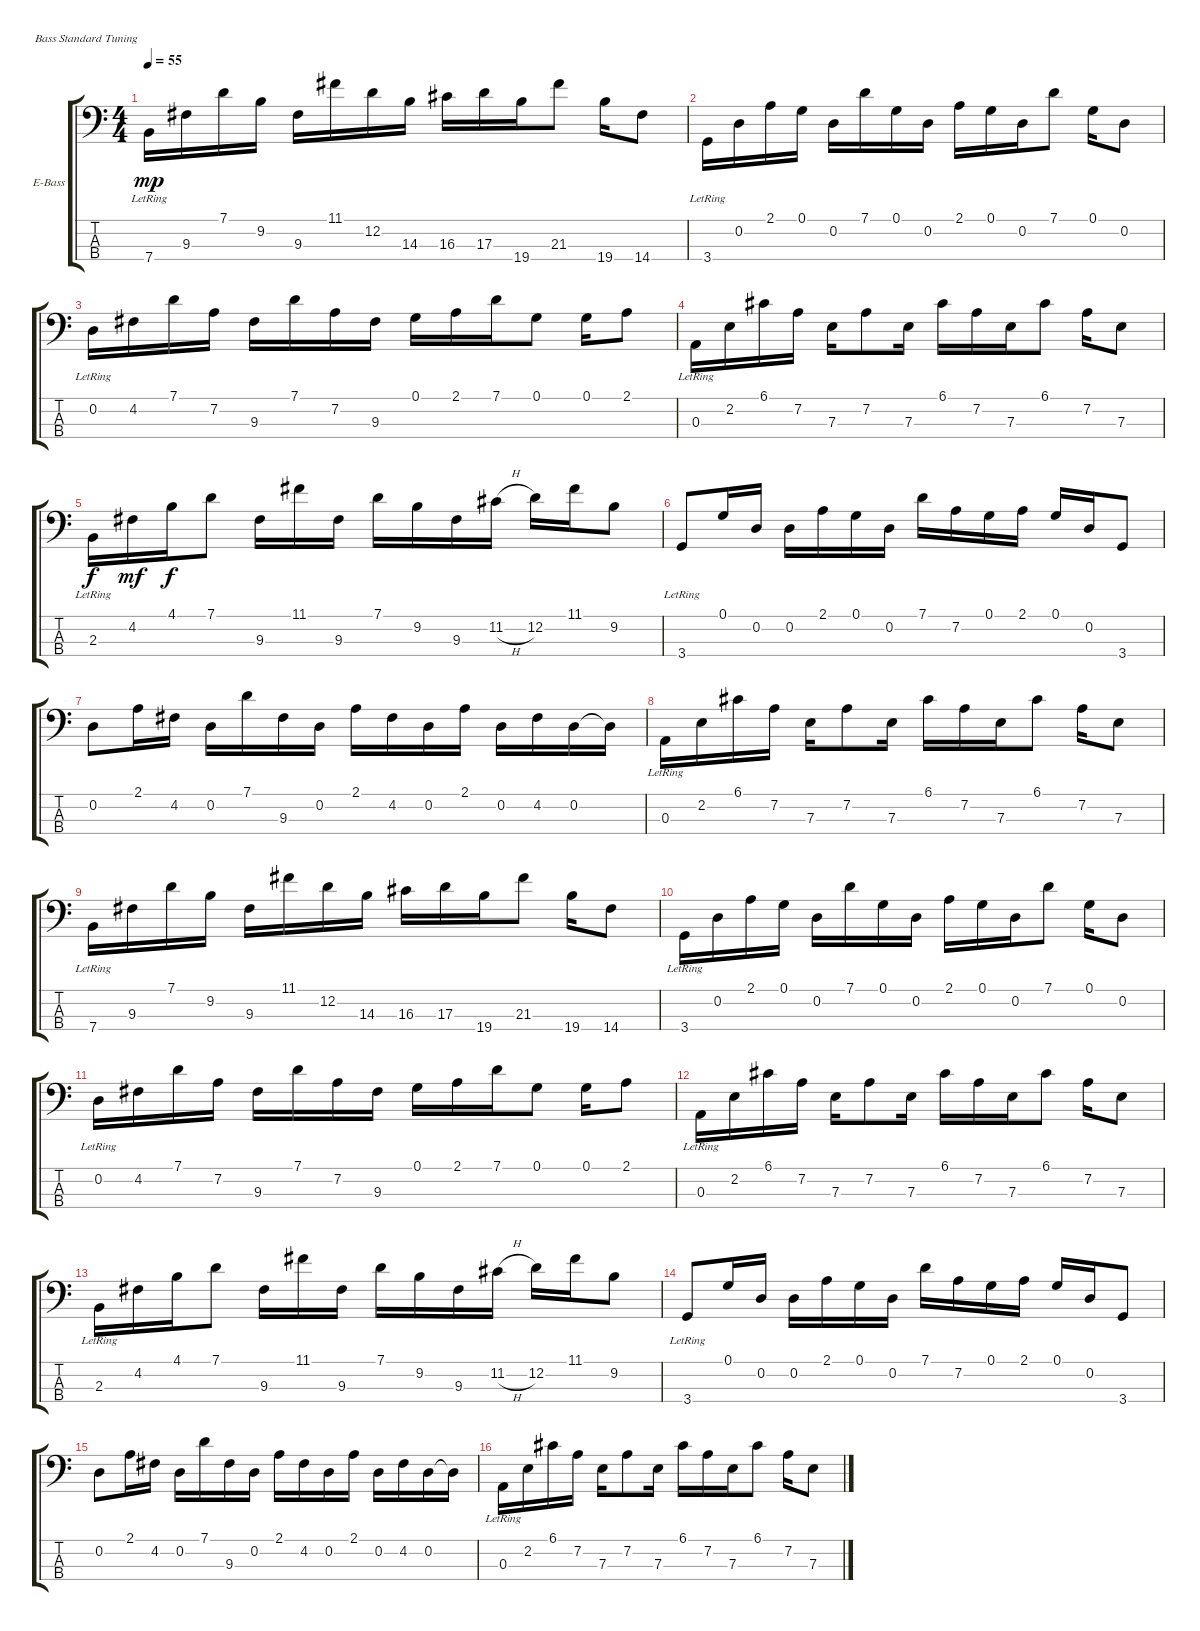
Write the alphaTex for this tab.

\defaultSystemsLayout 4
\bracketExtendMode groupsimilarinstruments
\firstSystemTrackNameOrientation horizontal
\otherSystemsTrackNameOrientation horizontal
\track ("Electric Bass" "E-Bass") {instrument electricbassfinger}
\staff {score tabs}
\tuning (G2 D2 A1 E1)
\ts (4 4)
\tempo 55
\clef f4
\ks c
7.4{lr}.16{dy mp} 9.3.16 7.1.16 9.2.16 9.3.16 11.1.16 12.2.16 14.3.16 16.3.16 17.3.16 19.4.16 21.3.8 19.4.16 14.4.8 |
3.4{lr}.16 0.2.16 2.1.16 0.1.16 0.2.16 7.1.16 0.1.16 0.2.16 2.1.16 0.1.16 0.2.16 7.1.8 0.1.16 0.2.8 |
0.2{lr}.16 4.2.16 7.1.16 7.2.16 9.3.16 7.1.16 7.2.16 9.3.16 0.1.16 2.1.16 7.1.16 0.1.8 0.1.16 2.1.8 |
0.3{lr}.16 2.2.16 6.1.16 7.2.16 7.3.16 7.2.8 7.3.16 6.1.16 7.2.16 7.3.16 6.1.8 7.2.16 7.3.8 |
2.3{lr}.16{dy f} 4.2.16{dy mf} 4.1.16{dy f} 7.1.8 9.3.16 11.1.16 9.3.16 7.1.16 9.2.16 9.3.16 11.2{h}.16 12.2.16 11.1.16 9.2.8 |
3.4{lr}.8 0.1.16 0.2.16 0.2.16 2.1.16 0.1.16 0.2.16 7.1.16 7.2.16 0.1.16 2.1.16 0.1.16 0.2.16 3.4.8 |
0.2.8 2.1.16 4.2.16 0.2.16 7.1.16 9.3.16 0.2.16 2.1.16 4.2.16 0.2.16 2.1.16 0.2.16 4.2.16 0.2.16 0.2{t}.16 |
0.3{lr}.16 2.2.16 6.1.16 7.2.16 7.3.16 7.2.8 7.3.16 6.1.16 7.2.16 7.3.16 6.1.8 7.2.16 7.3.8 |
7.4{lr}.16 9.3.16 7.1.16 9.2.16 9.3.16 11.1.16 12.2.16 14.3.16 16.3.16 17.3.16 19.4.16 21.3.8 19.4.16 14.4.8 |
3.4{lr}.16 0.2.16 2.1.16 0.1.16 0.2.16 7.1.16 0.1.16 0.2.16 2.1.16 0.1.16 0.2.16 7.1.8 0.1.16 0.2.8 |
0.2{lr}.16 4.2.16 7.1.16 7.2.16 9.3.16 7.1.16 7.2.16 9.3.16 0.1.16 2.1.16 7.1.16 0.1.8 0.1.16 2.1.8 |
0.3{lr}.16 2.2.16 6.1.16 7.2.16 7.3.16 7.2.8 7.3.16 6.1.16 7.2.16 7.3.16 6.1.8 7.2.16 7.3.8 |
2.3{lr}.16 4.2.16 4.1.16 7.1.8 9.3.16 11.1.16 9.3.16 7.1.16 9.2.16 9.3.16 11.2{h}.16 12.2.16 11.1.16 9.2.8 |
3.4{lr}.8 0.1.16 0.2.16 0.2.16 2.1.16 0.1.16 0.2.16 7.1.16 7.2.16 0.1.16 2.1.16 0.1.16 0.2.16 3.4.8 |
0.2.8 2.1.16 4.2.16 0.2.16 7.1.16 9.3.16 0.2.16 2.1.16 4.2.16 0.2.16 2.1.16 0.2.16 4.2.16 0.2.16 0.2{t}.16 |
0.3{lr}.16 2.2.16 6.1.16 7.2.16 7.3.16 7.2.8 7.3.16 6.1.16 7.2.16 7.3.16 6.1.8 7.2.16 7.3.8
